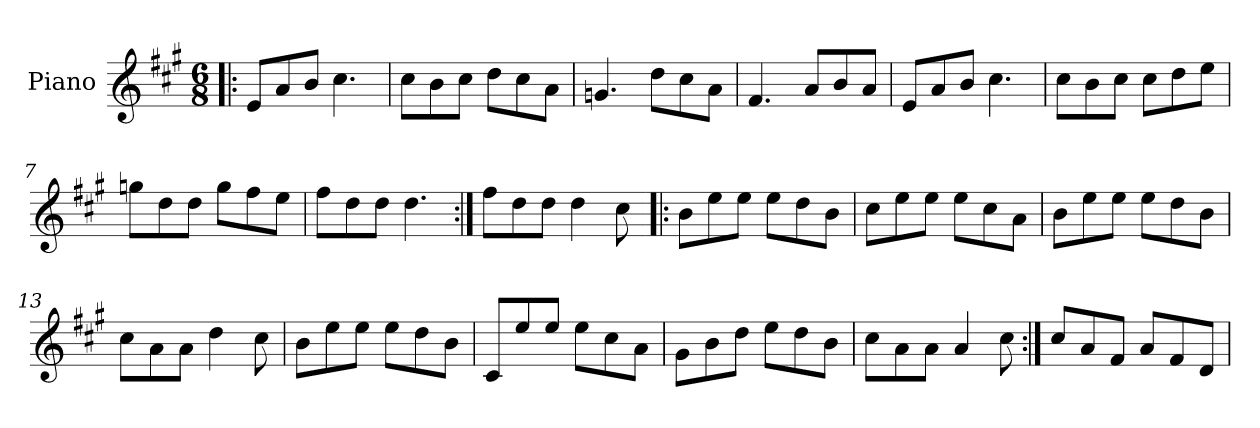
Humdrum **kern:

**kern
*part1
*staff1
*I"Piano
*I'Pno
*clefG2
*k[f#c#g#]
*A:
*M6/8
=1!|:
8e/L
8a/
8b/J
4.cc#\
=2
8cc#\L
8b\
8cc#\J
8dd\L
8cc#\
8a\J
=3
4.gn/
8dd\L
8cc#\
8a\J
=4
4.f#/
8a/L
8b/
8a/J
=5
8e/L
8a/
8b/J
4.cc#\
=6
8cc#\L
8b\
8cc#\J
8cc#\L
8dd\
8ee\J
!!LO:LB:g=z
=7
8ggn\L
8dd\
8dd\J
8gg\L
8ff#\
8ee\J
=8
8ff#\L
8dd\
8dd\J
4.dd\
=9:|!
8ff#\L
8dd\
8dd\J
4dd\
8cc#\
=10!|:
8b\L
8ee\
8ee\J
8ee\L
8dd\
8b\J
=11
8cc#\L
8ee\
8ee\J
8ee\L
8cc#\
8a\J
=12
8b\L
8ee\
8ee\J
8ee\L
8dd\
8b\J
!!LO:LB:g=z
=13
8cc#\L
8a\
8a\J
4dd\
8cc#\
=14
8b\L
8ee\
8ee\J
8ee\L
8dd\
8b\J
=15
8c#/L
8ee/
8ee/J
8ee\L
8cc#\
8a\J
=16
8g#\L
8b\
8dd\J
8ee\L
8dd\
8b\J
=17
8cc#\L
8a\
8a\J
4a/
8cc#\
=18:|!
8cc#/L
8a/
8f#/J
8a/L
8f#/
8d/J
=
*-
